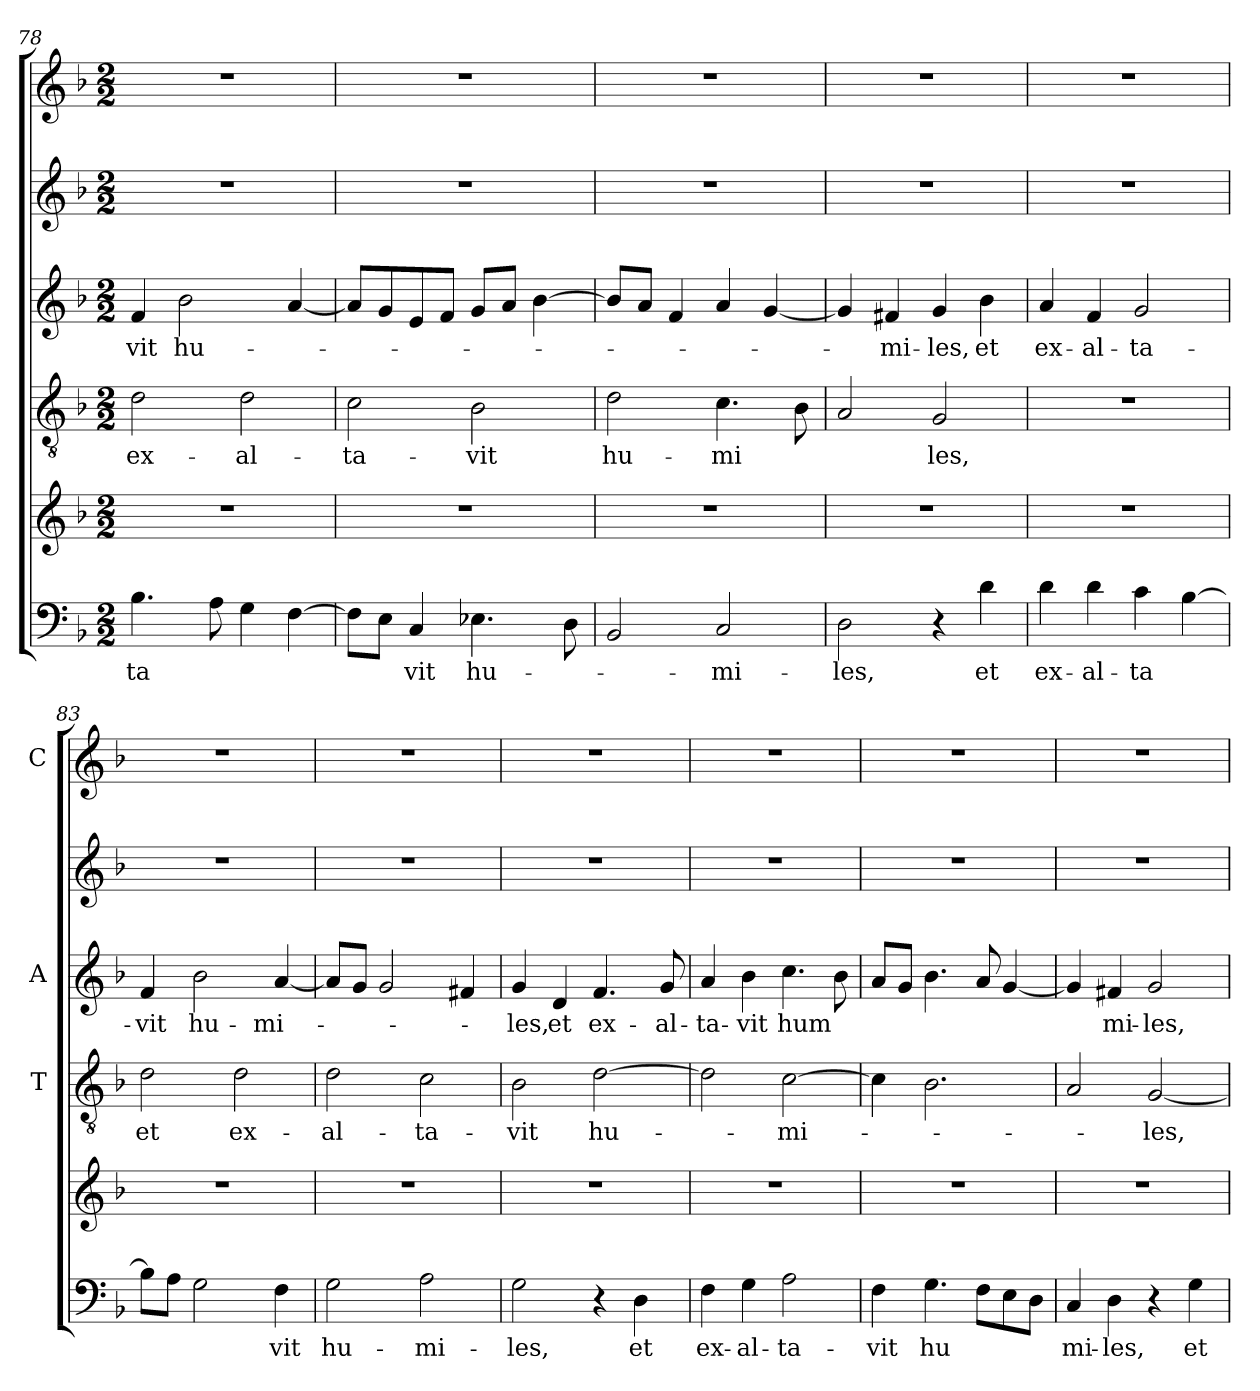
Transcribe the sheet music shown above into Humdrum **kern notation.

**kern	**text	**kern	**kern	**text	**kern	**text	**kern	**kern
*part6	*part6	*part5	*part4	*part4	*part3	*part3	*part2	*part1
*staff6	*staff6	*staff5	*staff4	*staff4	*staff3	*staff3	*staff2	*staff1
*	*	*	*I'T	*	*I'A	*	*	*I'C
*clefF4	*	*clefG2	*clefGv2	*	*clefG2	*	*clefG2	*clefG2
*k[b-]	*	*k[b-]	*k[b-]	*	*k[b-]	*	*k[b-]	*k[b-]
*F:	*	*F:	*F:	*	*F:	*	*F:	*F:
*M2/2	*	*M2/2	*M2/2	*	*M2/2	*	*M2/2	*M2/2
=78	=78	=78	=78	=78	=78	=78	=78	=78
!	!LO:LY:b	!	!	!LO:LY:b	!	!LO:LY:b	!	!
4.B-\	-ta	1r	2d\	ex-	4f/	vit	1r	1r
!	!	!	!	!	!	!LO:LY:b	!	!
.	.	.	.	.	2b-\	hu-	.	.
8A\	.	.	.	.	.	.	.	.
!	!	!	!	!LO:LY:b	!	!	!	!
4G\	.	.	2d\	-al-	.	.	.	.
[4F\	.	.	.	.	[4a/	.	.	.
=79	=79	=79	=79	=79	=79	=79	=79	=79
!	!	!	!	!LO:LY:b	!	!	!	!
8F\L]	.	1r	2c\	-ta-	8a/L]	.	1r	1r
8E\J	.	.	.	.	8g/	.	.	.
!	!LO:LY:b	!	!	!	!	!	!	!
4C/	vit	.	.	.	8e/	.	.	.
.	.	.	.	.	8f/J	.	.	.
!	!LO:LY:b	!	!	!LO:LY:b	!	!	!	!
4.E-X\	hu-	.	2B-\	-vit	8g/L	.	.	.
.	.	.	.	.	8a/J	.	.	.
.	.	.	.	.	[4b-\	.	.	.
8D\	.	.	.	.	.	.	.	.
=80	=80	=80	=80	=80	=80	=80	=80	=80
!	!	!	!	!LO:LY:b	!	!	!	!
2BB-/	.	1r	2d\	hu-	8b-/L]	.	1r	1r
.	.	.	.	.	8a/J	.	.	.
.	.	.	.	.	4f/	.	.	.
!	!LO:LY:b	!	!	!LO:LY:b	!	!	!	!
2C/	-mi-	.	4.c\	-mi	4a/	.	.	.
.	.	.	.	.	[4g/	.	.	.
.	.	.	8B-\	.	.	.	.	.
=81	=81	=81	=81	=81	=81	=81	=81	=81
!	!LO:LY:b	!	!	!	!	!	!	!
2D\	-les,	1r	2A/	.	4g/]	.	1r	1r
!	!	!	!	!	!	!LO:LY:b	!	!
.	.	.	.	.	4f#/	-mi-	.	.
!	!	!	!	!LO:LY:b	!	!LO:LY:b	!	!
4r	.	.	2G/	les,	4g/	-les,	.	.
!	!LO:LY:b	!	!	!	!	!LO:LY:b	!	!
4d\	et	.	.	.	4b-\	et	.	.
=82	=82	=82	=82	=82	=82	=82	=82	=82
!	!LO:LY:b	!	!	!	!	!LO:LY:b	!	!
4d\	ex-	1r	1r	.	4a/	ex-	1r	1r
!	!LO:LY:b	!	!	!	!	!LO:LY:b	!	!
4d\	-al-	.	.	.	4f/	-al-	.	.
!	!LO:LY:b	!	!	!	!	!LO:LY:b	!	!
4c\	-ta	.	.	.	2g/	-ta-	.	.
[4B-\	.	.	.	.	.	.	.	.
=83	=83	=83	=83	=83	=83	=83	=83	=83
!	!	!	!	!LO:LY:b	!	!LO:LY:b	!	!
8B-\L]	.	1r	2d\	et	4f/	-vit	1r	1r
8A\J	.	.	.	.	.	.	.	.
!	!	!	!	!	!	!LO:LY:b	!	!
2G\	.	.	.	.	2b-\	hu-	.	.
!	!	!	!	!LO:LY:b	!	!	!	!
.	.	.	2d\	ex-	.	.	.	.
!	!LO:LY:b	!	!	!	!	!LO:LY:b	!	!
4F\	vit	.	.	.	[4a/	-mi-	.	.
!!LO:LB:g=z
=84	=84	=84	=84	=84	=84	=84	=84	=84
!	!LO:LY:b	!	!	!LO:LY:b	!	!	!	!
2G\	hu-	1r	2d\	-­al-	8a/L]	.	1r	1r
.	.	.	.	.	8g/J	.	.	.
.	.	.	.	.	2g/	.	.	.
!	!LO:LY:b	!	!	!LO:LY:b	!	!	!	!
2A\	-mi-	.	2c\	-ta-	.	.	.	.
.	.	.	.	.	4f#/	.	.	.
=85	=85	=85	=85	=85	=85	=85	=85	=85
!	!LO:LY:b	!	!	!LO:LY:b	!	!LO:LY:b	!	!
2G\	-les,	1r	2B-\	-vit	4g/	-les,	1r	1r
!	!	!	!	!	!	!LO:LY:b	!	!
.	.	.	.	.	4d/	et	.	.
!	!	!	!	!LO:LY:b	!	!LO:LY:b	!	!
4r	.	.	[2d\	hu-	4.f/	ex-	.	.
!	!LO:LY:b	!	!	!	!	!	!	!
4D\	et	.	.	.	.	.	.	.
!	!	!	!	!	!	!LO:LY:b	!	!
.	.	.	.	.	8g/	-al-	.	.
=86	=86	=86	=86	=86	=86	=86	=86	=86
!	!LO:LY:b	!	!	!	!	!LO:LY:b	!	!
4F\	ex-	1r	2d\]	.	4a/	-ta-	1r	1r
!	!LO:LY:b	!	!	!	!	!LO:LY:b	!	!
4G\	-al-	.	.	.	4b-\	-vit	.	.
!	!LO:LY:b	!	!	!LO:LY:b	!	!LO:LY:b	!	!
2A\	-ta-	.	[2c\	-mi-	4.cc\	hum	.	.
.	.	.	.	.	8b-\	.	.	.
=87	=87	=87	=87	=87	=87	=87	=87	=87
!	!LO:LY:b	!	!	!	!	!	!	!
4F\	-vit	1r	4c\]	.	8a/L	.	1r	1r
.	.	.	.	.	8g/J	.	.	.
!	!LO:LY:b	!	!	!	!	!	!	!
4.G\	hu	.	2.B-\	.	4.b-\	.	.	.
8F\L	.	.	.	.	8a/	.	.	.
8E\	.	.	.	.	[4g/	.	.	.
8D\J	.	.	.	.	.	.	.	.
=88	=88	=88	=88	=88	=88	=88	=88	=88
!	!LO:LY:b	!	!	!	!	!	!	!
4C/	mi-	1r	2A/	.	4g/]	.	1r	1r
!	!LO:LY:b	!	!	!	!	!LO:LY:b	!	!
4D\	-les,	.	.	.	4f#/	mi-	.	.
!	!	!	!	!LO:LY:b	!	!LO:LY:b	!	!
4r	.	.	[2G/	-les,	2g/	-les,	.	.
!	!LO:LY:b	!	!	!	!	!	!	!
4G\	et	.	.	.	.	.	.	.
=	=	=	=	=	=	=	=	=
*-	*-	*-	*-	*-	*-	*-	*-	*-
